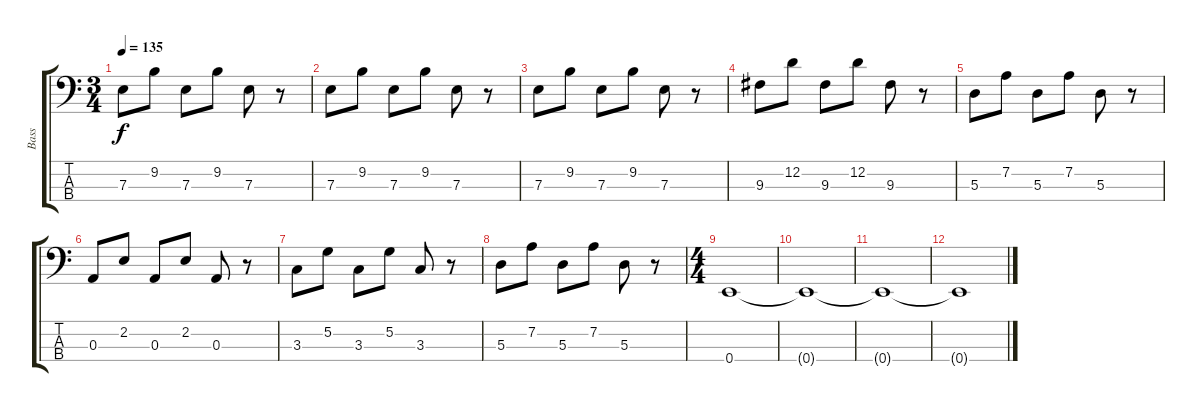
\track ("Bass" "Bass") {instrument electricbassfinger}
\staff {score tabs}
\tuning (G2 D2 A1 E1) {hide}
\ts (3 4)
\tempo 135
\clef f4
\ks c
7.3.8{dy f} 9.2.8 7.3.8 9.2.8 7.3.8 r.8 |
7.3.8 9.2.8 7.3.8 9.2.8 7.3.8 r.8 |
7.3.8 9.2.8 7.3.8 9.2.8 7.3.8 r.8 |
9.3.8 12.2.8 9.3.8 12.2.8 9.3.8 r.8 |
5.3.8 7.2.8 5.3.8 7.2.8 5.3.8 r.8 |
0.3.8 2.2.8 0.3.8 2.2.8 0.3.8 r.8 |
3.3.8 5.2.8 3.3.8 5.2.8 3.3.8 r.8 |
5.3.8 7.2.8 5.3.8 7.2.8 5.3.8 r.8 |
\ts (4 4)
0.4.1 |
0.4{t}.1 |
0.4{t}.1 |
0.4{t}.1
